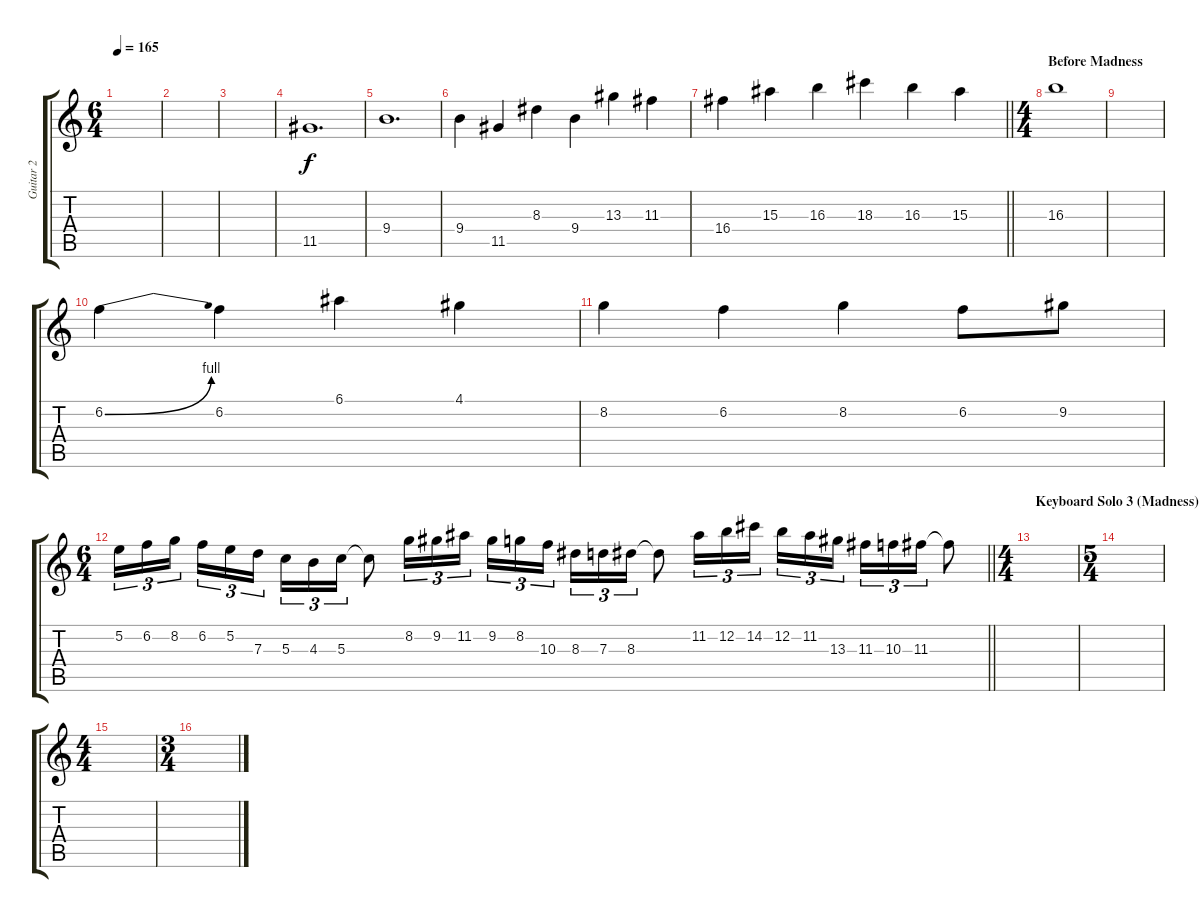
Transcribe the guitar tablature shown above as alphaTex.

\track ("Guitar 2" "Guitar 2") {instrument overdrivenguitar}
\staff {score tabs}
\tuning (E4 B3 G3 D3 A2 E2) {hide}
\ts (6 4)
\tempo 165
\clef g2
\ks c
|
|
|
11.5.1{d} |
9.4.1{d} |
9.4.4 11.5.4 8.3.4 9.4.4 13.3.4 11.3.4 |
\barLineRight lightlight
16.4.4 15.3.4 16.3.4 18.3.4 16.3.4 15.3.4 |
\ts (4 4)
\section ("" "Before Madness")
16.3.1 |
|
6.2{be (bend 0 0 60 4)}.4 6.2.4 6.1.4 4.1.4 |
8.2.4 6.2.4 8.2.4 6.2.8 9.2.8 |
\ts (6 4)
\barLineRight lightlight
5.2.16{tu (3 2)} 6.2.16{tu (3 2)} 8.2.16{tu (3 2) beam splitsecondary} 6.2.16{tu (3 2)} 5.2.16{tu (3 2)} 7.3.16{tu (3 2) beam splitsecondary} 5.3.16{tu (3 2)} 4.3.16{tu (3 2)} 5.3.16{tu (3 2)} 5.3{t}.8 8.2.16{tu (3 2)} 9.2.16{tu (3 2)} 11.2.16{tu (3 2) beam splitsecondary} 9.2.16{tu (3 2)} 8.2.16{tu (3 2)} 10.3.16{tu (3 2)} 8.3.16{tu (3 2)} 7.3.16{tu (3 2)} 8.3.16{tu (3 2)} 8.3{t}.8 11.2.16{tu (3 2)} 12.2.16{tu (3 2)} 14.2.16{tu (3 2) beam splitsecondary} 12.2.16{tu (3 2)} 11.2.16{tu (3 2)} 13.3.16{tu (3 2) beam splitsecondary} 11.3.16{tu (3 2)} 10.3.16{tu (3 2)} 11.3.16{tu (3 2)} 11.3{t}.8 |
\ts (4 4)
\section ("" "Keyboard Solo 3 (Madness)")
|
\ts (5 4)
|
\ts (4 4)
|
\ts (3 4)
